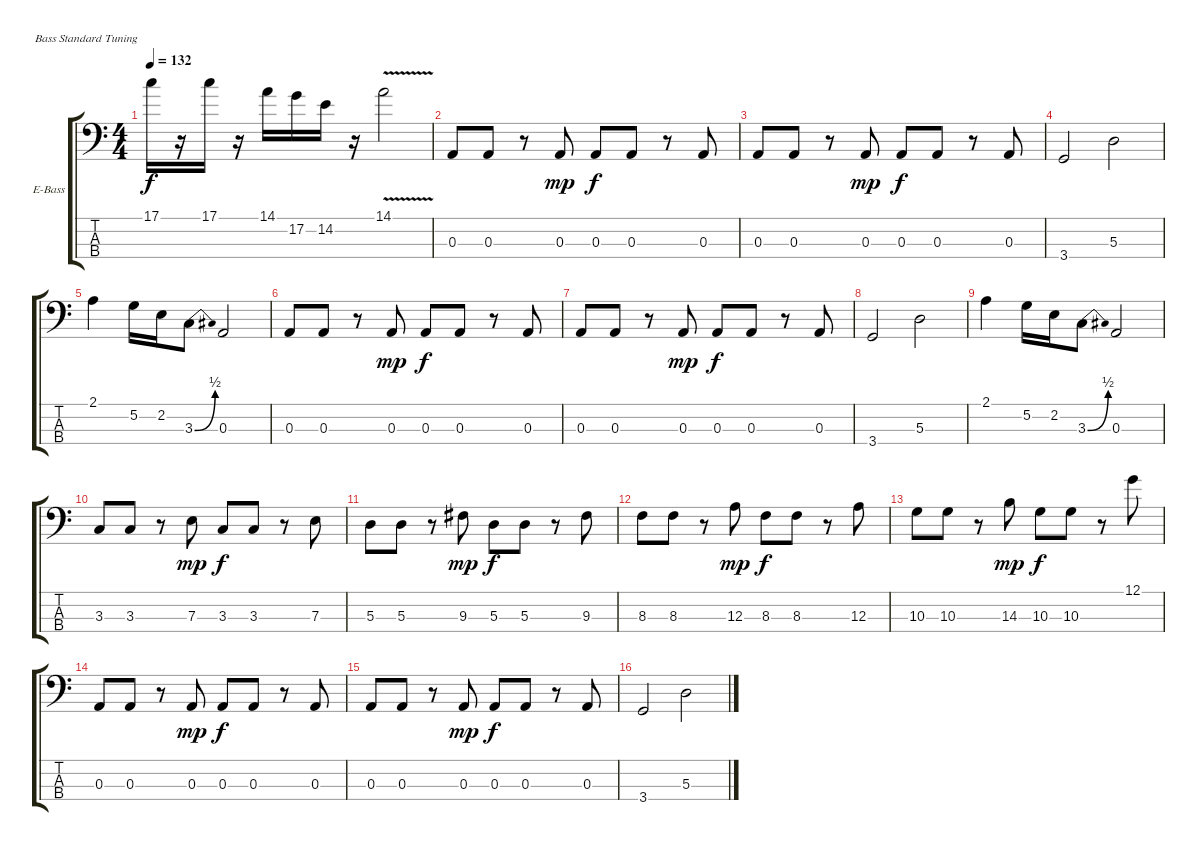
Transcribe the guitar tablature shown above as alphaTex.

\bracketExtendMode groupsimilarinstruments
\firstSystemTrackNameOrientation horizontal
\otherSystemsTrackNameOrientation horizontal
\track ("bass" "E-Bass") {instrument slapbass1}
\staff {score tabs}
\tuning (G2 D2 A1 E1)
\ts (4 4)
\tempo 132
\clef f4
\ks c
17.1.16{dy f} r.16 17.1.16 r.16 14.1.16 17.2.16 14.2.16 r.16 14.1{v}.2 |
0.3.8 0.3.8 r.8 0.3.8{dy mp} 0.3.8{dy f} 0.3.8 r.8 0.3.8 |
0.3.8 0.3.8 r.8 0.3.8{dy mp} 0.3.8{dy f} 0.3.8 r.8 0.3.8 |
3.4.2 5.3.2 |
2.1.4 5.2.16 2.2.16 3.3{be (bend 0 0 60 2)}.8 0.3.2 |
0.3.8 0.3.8 r.8 0.3.8{dy mp} 0.3.8{dy f} 0.3.8 r.8 0.3.8 |
0.3.8 0.3.8 r.8 0.3.8{dy mp} 0.3.8{dy f} 0.3.8 r.8 0.3.8 |
3.4.2 5.3.2 |
2.1.4 5.2.16 2.2.16 3.3{be (bend 0 0 60 2)}.8 0.3.2 |
3.3.8 3.3.8 r.8 7.3.8{dy mp} 3.3.8{dy f} 3.3.8 r.8 7.3.8 |
5.3.8 5.3.8 r.8 9.3.8{dy mp} 5.3.8{dy f} 5.3.8 r.8 9.3.8 |
8.3.8 8.3.8 r.8 12.3.8{dy mp} 8.3.8{dy f} 8.3.8 r.8 12.3.8 |
10.3.8 10.3.8 r.8 14.3.8{dy mp} 10.3.8{dy f} 10.3.8 r.8 12.1.8 |
0.3.8 0.3.8 r.8 0.3.8{dy mp} 0.3.8{dy f} 0.3.8 r.8 0.3.8 |
0.3.8 0.3.8 r.8 0.3.8{dy mp} 0.3.8{dy f} 0.3.8 r.8 0.3.8 |
3.4.2 5.3.2
